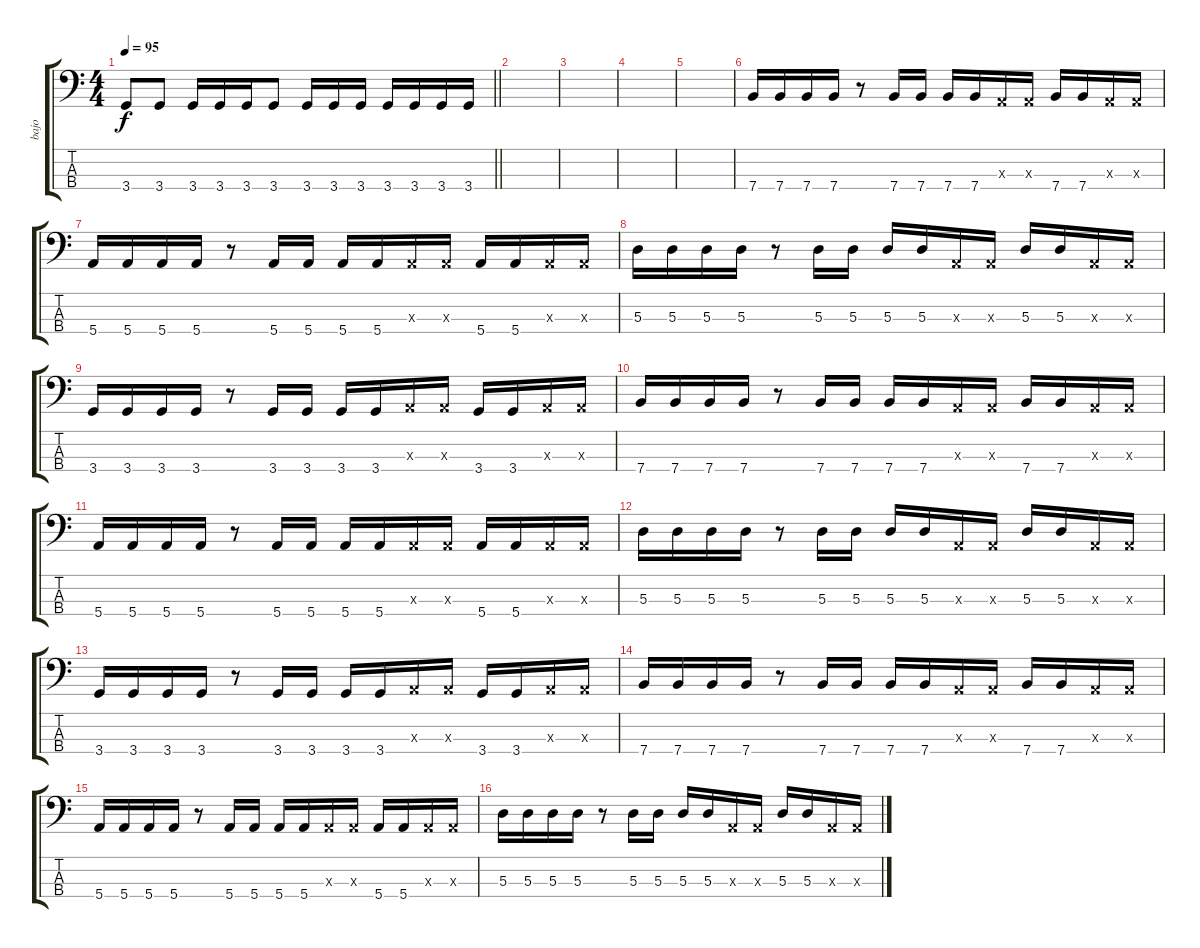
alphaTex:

\track ("bajo" "bajo") {instrument electricbasspick}
\staff {score tabs}
\tuning (G2 D2 A1 E1) {hide}
\ts (4 4)
\tempo 95
\clef f4
\barLineRight lightlight
\ks c
3.4.8{dy f} 3.4.8 3.4.16 3.4.16 3.4.16 3.4.8 3.4.16 3.4.16 3.4.16 3.4.16 3.4.16 3.4.16 3.4.16 |
|
|
|
|
7.4.16 7.4.16 7.4.16 7.4.16 r.8 7.4.16 7.4.16 7.4.16 7.4.16 0.3{x}.16 0.3{x}.16 7.4.16 7.4.16 0.3{x}.16 0.3{x}.16 |
5.4.16 5.4.16 5.4.16 5.4.16 r.8 5.4.16 5.4.16 5.4.16 5.4.16 0.3{x}.16 0.3{x}.16 5.4.16 5.4.16 0.3{x}.16 0.3{x}.16 |
5.3.16 5.3.16 5.3.16 5.3.16 r.8 5.3.16 5.3.16 5.3.16 5.3.16 0.3{x}.16 0.3{x}.16 5.3.16 5.3.16 0.3{x}.16 0.3{x}.16 |
3.4.16 3.4.16 3.4.16 3.4.16 r.8 3.4.16 3.4.16 3.4.16 3.4.16 0.3{x}.16 0.3{x}.16 3.4.16 3.4.16 0.3{x}.16 0.3{x}.16 |
7.4.16 7.4.16 7.4.16 7.4.16 r.8 7.4.16 7.4.16 7.4.16 7.4.16 0.3{x}.16 0.3{x}.16 7.4.16 7.4.16 0.3{x}.16 0.3{x}.16 |
5.4.16 5.4.16 5.4.16 5.4.16 r.8 5.4.16 5.4.16 5.4.16 5.4.16 0.3{x}.16 0.3{x}.16 5.4.16 5.4.16 0.3{x}.16 0.3{x}.16 |
5.3.16 5.3.16 5.3.16 5.3.16 r.8 5.3.16 5.3.16 5.3.16 5.3.16 0.3{x}.16 0.3{x}.16 5.3.16 5.3.16 0.3{x}.16 0.3{x}.16 |
3.4.16 3.4.16 3.4.16 3.4.16 r.8 3.4.16 3.4.16 3.4.16 3.4.16 0.3{x}.16 0.3{x}.16 3.4.16 3.4.16 0.3{x}.16 0.3{x}.16 |
7.4.16 7.4.16 7.4.16 7.4.16 r.8 7.4.16 7.4.16 7.4.16 7.4.16 0.3{x}.16 0.3{x}.16 7.4.16 7.4.16 0.3{x}.16 0.3{x}.16 |
5.4.16 5.4.16 5.4.16 5.4.16 r.8 5.4.16 5.4.16 5.4.16 5.4.16 0.3{x}.16 0.3{x}.16 5.4.16 5.4.16 0.3{x}.16 0.3{x}.16 |
5.3.16 5.3.16 5.3.16 5.3.16 r.8 5.3.16 5.3.16 5.3.16 5.3.16 0.3{x}.16 0.3{x}.16 5.3.16 5.3.16 0.3{x}.16 0.3{x}.16
